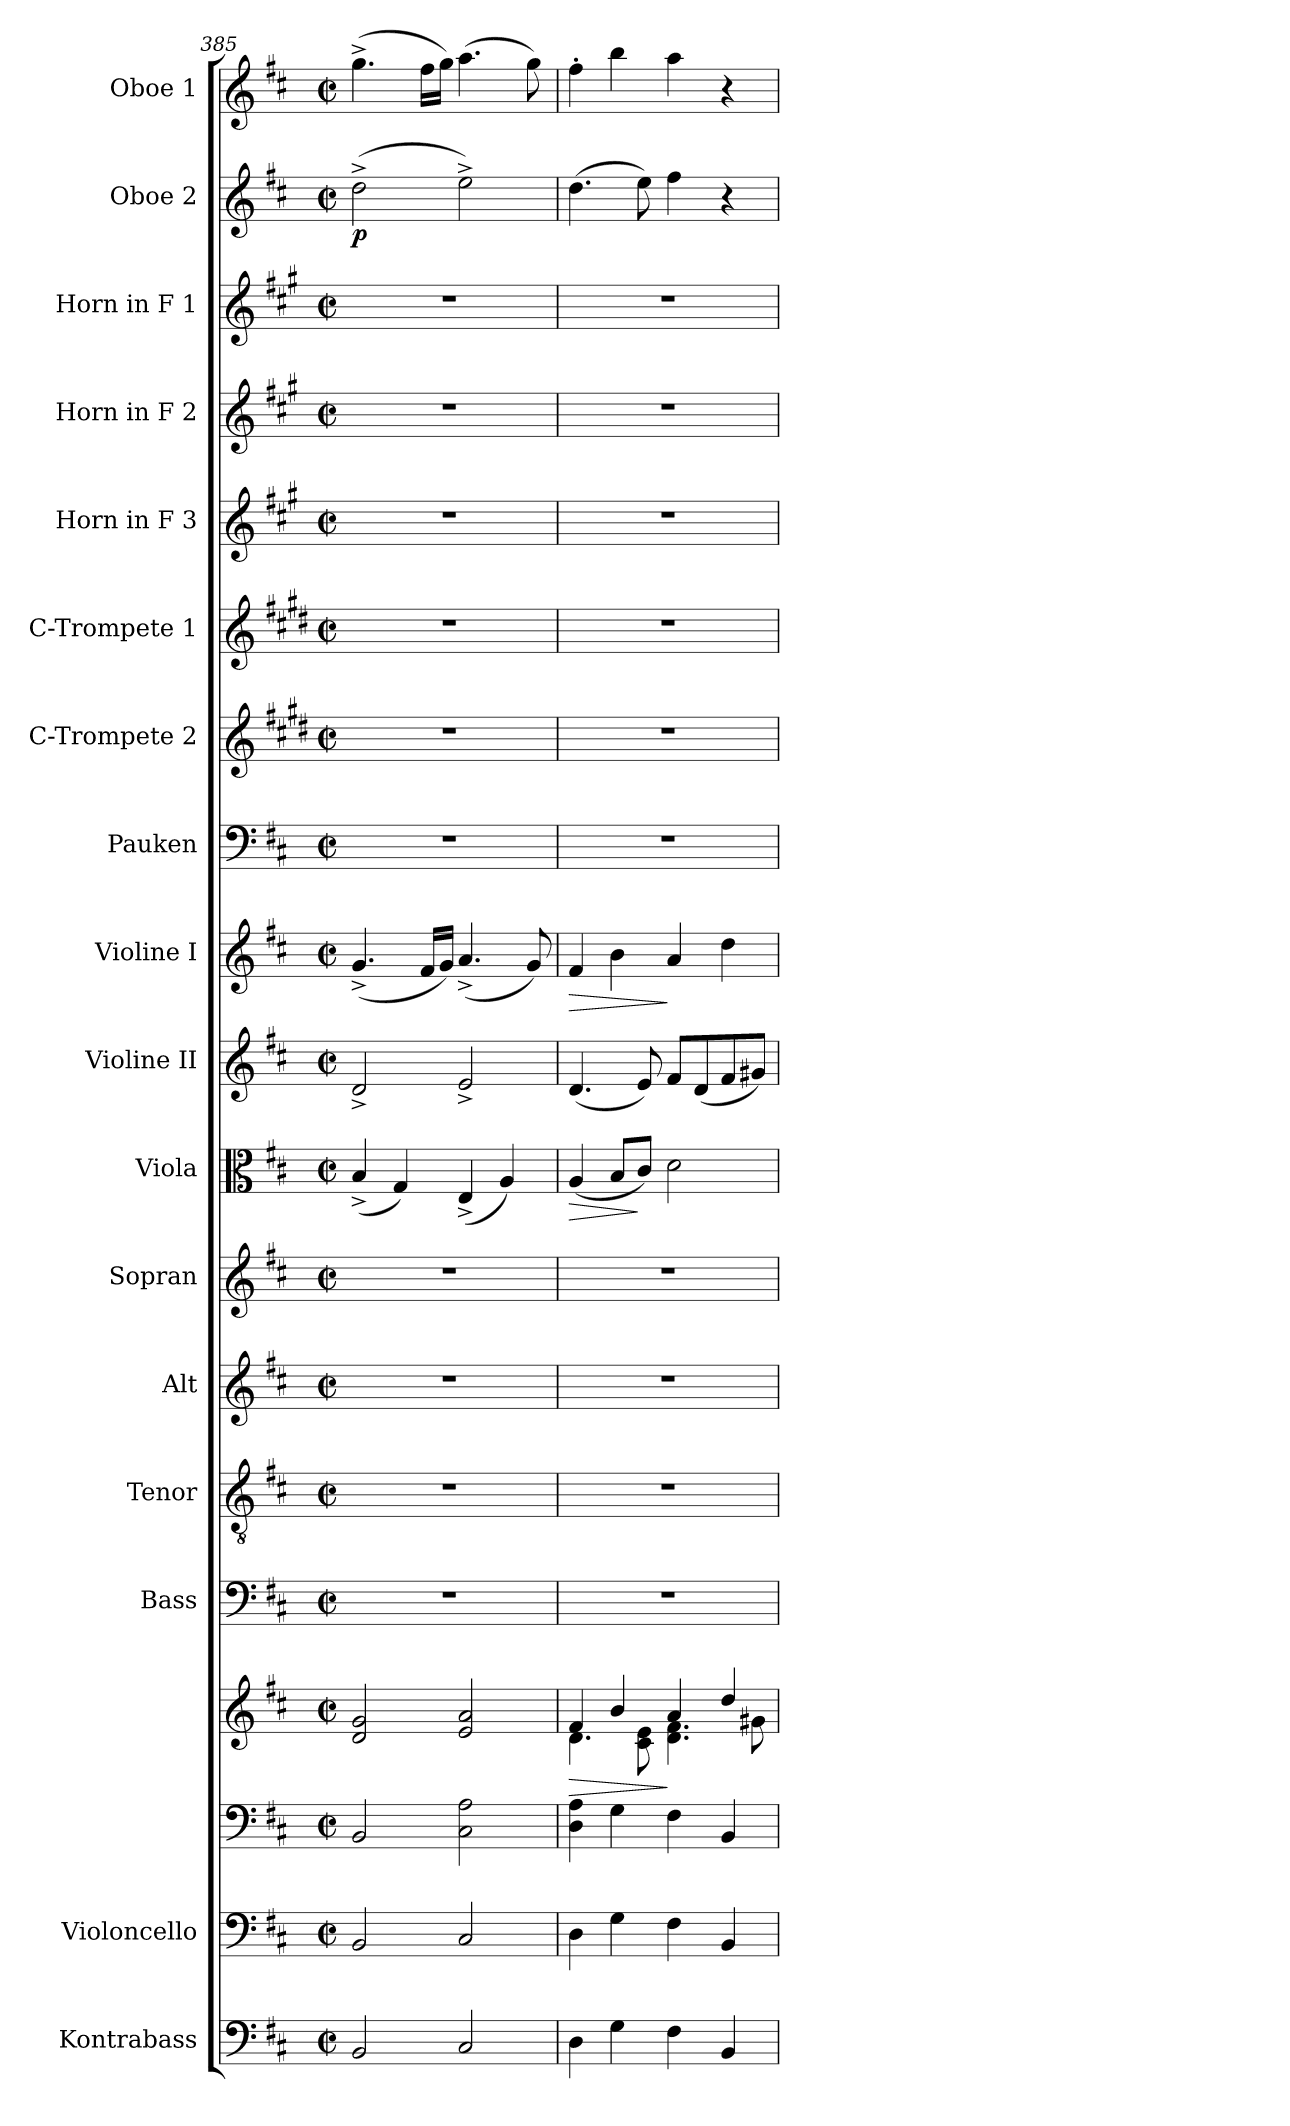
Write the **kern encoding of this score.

**kern	**kern	**kern	**kern	**dynam	**kern	**kern	**kern	**kern	**kern	**dynam	**kern	**kern	**dynam	**kern	**kern	**kern	**kern	**kern	**kern	**kern	**dynam	**kern
*part18	*part17	*part16	*part16	*part16	*part15	*part14	*part13	*part12	*part11	*part11	*part10	*part9	*part9	*part8	*part7	*part6	*part5	*part4	*part3	*part2	*part2	*part1
*staff19	*staff18	*staff17	*staff16	*staff16/17	*staff15	*staff14	*staff13	*staff12	*staff11	*staff11	*staff10	*staff9	*staff9	*staff8	*staff7	*staff6	*staff5	*staff4	*staff3	*staff2	*staff2	*staff1
*I"Kontrabass	*I"Violoncello	*	*	*	*I"Bass	*I"Tenor	*I"Alt	*I"Sopran	*I"Viola	*	*I"Violine II	*I"Violine I	*	*I"Pauken	*I"C-Trompete 2	*I"C-Trompete 1	*I"Horn in F 3	*I"Horn in F 2	*I"Horn in F 1	*I"Oboe 2	*	*I"Oboe 1
*I'Kb.	*I'Vc.	*	*	*	*I'B.	*I'T.	*I'A.	*I'S.	*I'Vla.	*	*I'Vl. II	*I'Vl. I	*	*I'Pk.	*I'C Trp. 2	*I'C Trp. 1	*	*	*	*I'Ob. 2	*	*I'Ob. 1
*clefF4	*clefF4	*clefF4	*clefG2	*	*clefF4	*clefGv2	*clefG2	*clefG2	*clefC3	*	*clefG2	*clefG2	*	*clefF4	*clefG2	*clefG2	*clefG2	*clefG2	*clefG2	*clefG2	*	*clefG2
*ITrd7c12	*	*	*	*	*	*	*	*	*	*	*	*	*	*	*ITrd1c2	*ITrd1c2	*ITrd4c7	*ITrd4c7	*ITrd4c7	*	*	*
*k[f#c#]	*k[f#c#]	*k[f#c#]	*k[f#c#]	*	*k[f#c#]	*k[f#c#]	*k[f#c#]	*k[f#c#]	*k[f#c#]	*	*k[f#c#]	*k[f#c#]	*	*k[f#c#]	*k[f#c#]	*k[f#c#]	*k[f#c#]	*k[f#c#]	*k[f#c#]	*k[f#c#]	*	*k[f#c#]
*D:	*D:	*D:	*D:	*	*D:	*D:	*D:	*D:	*D:	*	*D:	*D:	*	*D:	*D:	*D:	*D:	*D:	*D:	*D:	*	*D:
*M2/2	*M2/2	*M2/2	*M2/2	*	*M2/2	*M2/2	*M2/2	*M2/2	*M2/2	*	*M2/2	*M2/2	*	*M2/2	*M2/2	*M2/2	*M2/2	*M2/2	*M2/2	*M2/2	*	*M2/2
*met(c|)	*met(c|)	*met(c|)	*met(c|)	*	*met(c|)	*met(c|)	*met(c|)	*met(c|)	*met(c|)	*	*met(c|)	*met(c|)	*	*met(c|)	*met(c|)	*met(c|)	*met(c|)	*met(c|)	*met(c|)	*met(c|)	*	*met(c|)
=385	=385	=385	=385	=385	=385	=385	=385	=385	=385	=385	=385	=385	=385	=385	=385	=385	=385	=385	=385	=385	=385	=385
!	!	!	!	!	!	!	!	!	!	!	!	!	!	!	!	!	!	!	!	!	!LO:DY:b	!
2BBB/	2BB/	2BB/	2d/ 2g/	.	1r	1r	1r	1r	(<4B^</	.	2d^</	(<4.g^</	.	1r	1r	1r	1r	1r	1r	(>2dd^>\	p	(>4.gg^>\
.	.	.	.	.	.	.	.	.	4G/)	.	.	.	.	.	.	.	.	.	.	.	.	.
.	.	.	.	.	.	.	.	.	.	.	.	16f#/LL	.	.	.	.	.	.	.	.	.	16ff#\LL
.	.	.	.	.	.	.	.	.	.	.	.	16g/JJ)	.	.	.	.	.	.	.	.	.	16gg\JJ)
2CC#/	2C#/	2C#\ 2A\	2e/ 2a/	.	.	.	.	.	(<4E^</	.	2e^</	(<4.a^</	.	.	.	.	.	.	.	2ee^>\)	.	(>4.aa\
.	.	.	.	.	.	.	.	.	4A/)	.	.	.	.	.	.	.	.	.	.	.	.	.
.	.	.	.	.	.	.	.	.	.	.	.	8g/)	.	.	.	.	.	.	.	.	.	8gg\)
=386	=386	=386	=386	=386	=386	=386	=386	=386	=386	=386	=386	=386	=386	=386	=386	=386	=386	=386	=386	=386	=386	=386
!	!	!	!	!LO:HP:b	!	!	!	!	!	!LO:HP:b	!	!	!LO:HP:b	!	!	!	!	!	!	!	!	!
*	*	*	*^	*	*	*	*	*	*	*	*	*	*	*	*	*	*	*	*	*	*	*
4DD\	4D\	4D\ 4A\	4f#/	4.d\	>	1r	1r	1r	1r	(<4A/	>	(<4.d/	4f#/	>	1r	1r	1r	1r	1r	1r	(>4.dd\	.	4ff#'>\
4GG\	4G\	4G\	4b/	.	.	.	.	.	.	8B/L	.	.	4b\	.	.	.	.	.	.	.	.	.	4bb\
.	.	.	.	8c#\ 8e\	.	.	.	.	.	8c#/J)	]	8e/)	.	.	.	.	.	.	.	.	8ee\)	.	.
4FF#\	4F#\	4F#\	4a/	4.d\ 4.f#\	]	.	.	.	.	2d\	.	8f#/L	4a/	]	.	.	.	.	.	.	4ff#\	.	4aa\
.	.	.	.	.	.	.	.	.	.	.	.	(<8d/	.	.	.	.	.	.	.	.	.	.	.
4BBB/	4BB/	4BB/	4dd/	.	.	.	.	.	.	.	.	8f#/	4dd\	.	.	.	.	.	.	.	4r	.	4r
.	.	.	.	8g#X\	.	.	.	.	.	.	.	8g#X/J)	.	.	.	.	.	.	.	.	.	.	.
*	*	*	*v	*v	*	*	*	*	*	*	*	*	*	*	*	*	*	*	*	*	*	*	*
=	=	=	=	=	=	=	=	=	=	=	=	=	=	=	=	=	=	=	=	=	=	=
*-	*-	*-	*-	*-	*-	*-	*-	*-	*-	*-	*-	*-	*-	*-	*-	*-	*-	*-	*-	*-	*-	*-
